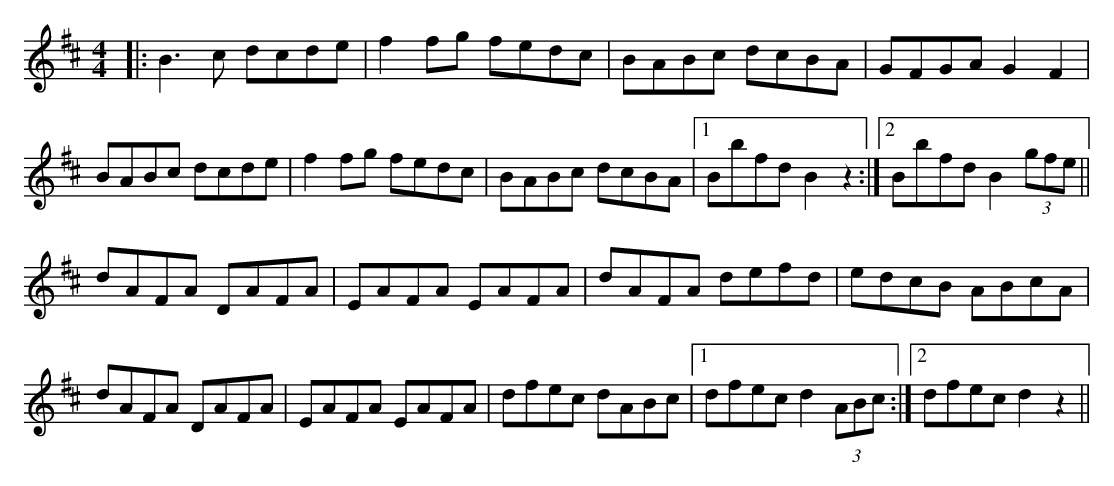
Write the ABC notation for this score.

X:1
M:4/4
K:Bmin
|:B3 c dcde|f2 fg fedc|BABc dcBA|GFGA G2 F2|
BABc dcde|f2 fg fedc|BABc dcBA|1 Bbfd B2 z2:|2 Bbfd B2 (3gfe||
dAFA DAFA|EAFA EAFA|dAFA defd|edcB ABcA|
dAFA DAFA|EAFA EAFA|dfec dABc|1 dfec d2 (3ABc:|2 dfec d2 z2||
